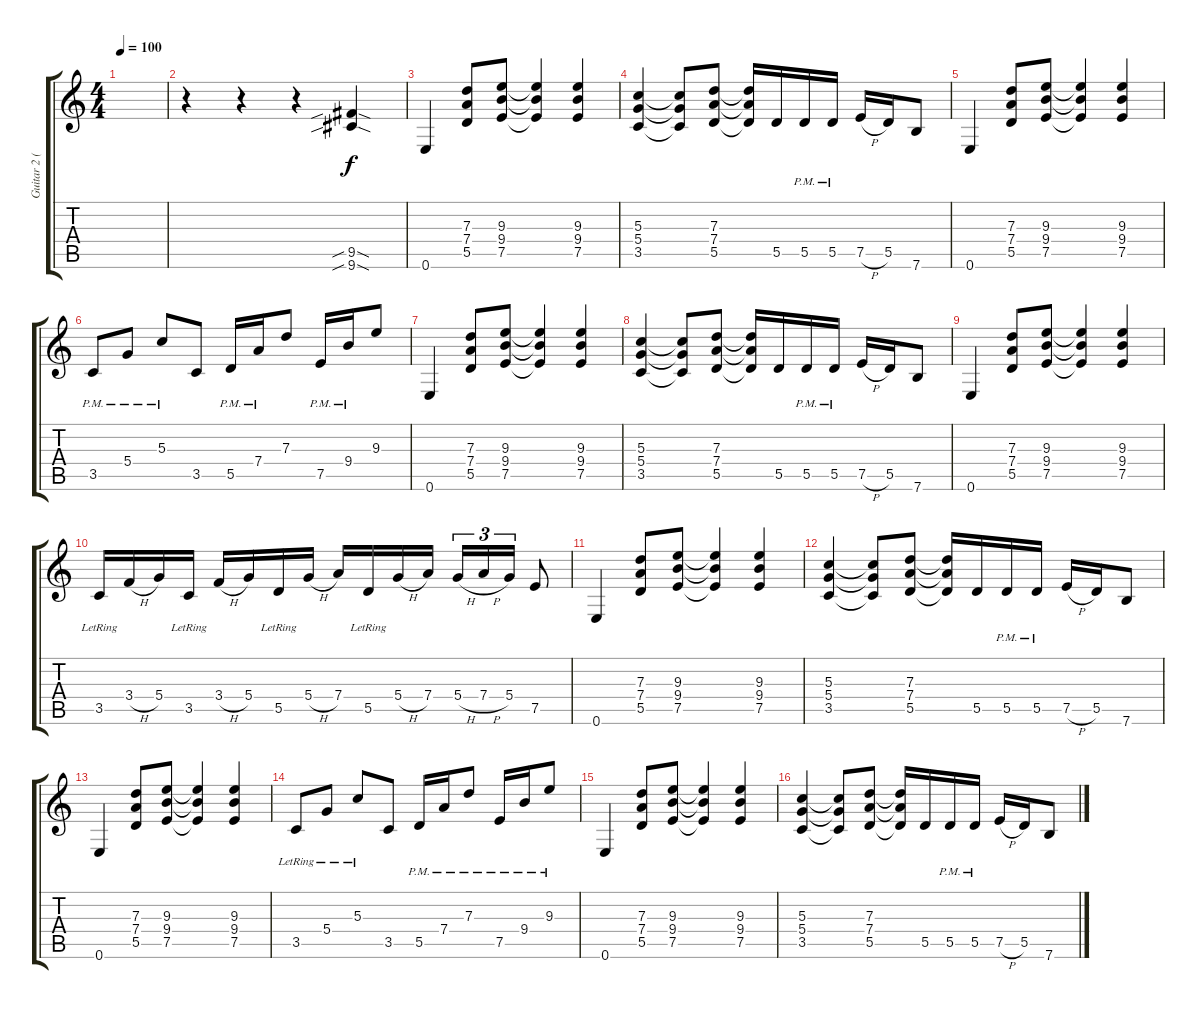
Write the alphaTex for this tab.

\track ("Guitar 2 (Smith)" "Guitar 2 (") {instrument distortionguitar}
\staff {score tabs}
\tuning (E4 B3 G3 D3 A2 E2) {hide}
\ts (4 4)
\tempo 100
\clef g2
\ks c
|
r.4 r.4 r.4 (9.5{sib sod} 9.6{sib sod}).4 |
0.6.4{dy f} (7.3 7.4 5.5).8 (9.3 9.4 7.5).8 (9.3{t} 9.4{t} 7.5{t}).4 (9.3 9.4 7.5).4 |
(5.3 5.4 3.5).4 (5.3{t} 5.4{t} 3.5{t}).8 (7.3 7.4 5.5).8 (7.3{t} 7.4{t} 5.5{t}).16 5.5.16 5.5{pm}.16 5.5{pm}.16 7.5{h}.16 5.5.16 7.6.8 |
0.6.4 (7.3 7.4 5.5).8 (9.3 9.4 7.5).8 (9.3{t} 9.4{t} 7.5{t}).4 (9.3 9.4 7.5).4 |
3.5{pm}.8 5.4{pm}.8 5.3{pm}.8 3.5.8 5.5{pm}.16 7.4{pm}.16 7.3.8 7.5{pm}.16 9.4{pm}.16 9.3.8 |
0.6.4 (7.3 7.4 5.5).8 (9.3 9.4 7.5).8 (9.3{t} 9.4{t} 7.5{t}).4 (9.3 9.4 7.5).4 |
(5.3 5.4 3.5).4 (5.3{t} 5.4{t} 3.5{t}).8 (7.3 7.4 5.5).8 (7.3{t} 7.4{t} 5.5{t}).16 5.5.16 5.5{pm}.16 5.5{pm}.16 7.5{h}.16 5.5.16 7.6.8 |
0.6.4 (7.3 7.4 5.5).8 (9.3 9.4 7.5).8 (9.3{t} 9.4{t} 7.5{t}).4 (9.3 9.4 7.5).4 |
3.5{lr}.16 3.4{h}.16 5.4.16 3.5{lr}.16 3.4{h}.16 5.4.16 5.5{lr}.16 5.4{h}.16 7.4.16 5.5{lr}.16 5.4{h}.16 7.4.16 5.4{h}.16{tu (3 2)} 7.4{h}.16{tu (3 2)} 5.4.16{tu (3 2)} 7.5.8 |
0.6.4 (7.3 7.4 5.5).8 (9.3 9.4 7.5).8 (9.3{t} 9.4{t} 7.5{t}).4 (9.3 9.4 7.5).4 |
(5.3 5.4 3.5).4 (5.3{t} 5.4{t} 3.5{t}).8 (7.3 7.4 5.5).8 (7.3{t} 7.4{t} 5.5{t}).16 5.5.16 5.5{pm}.16 5.5{pm}.16 7.5{h}.16 5.5.16 7.6.8 |
0.6.4 (7.3 7.4 5.5).8 (9.3 9.4 7.5).8 (9.3{t} 9.4{t} 7.5{t}).4 (9.3 9.4 7.5).4 |
3.5{lr}.8 5.4{lr}.8 5.3{lr}.8 3.5.8 5.5{pm}.16 7.4{pm}.16 7.3{pm}.8 7.5{pm}.16 9.4{pm}.16 9.3{pm}.8 |
0.6.4 (7.3 7.4 5.5).8 (9.3 9.4 7.5).8 (9.3{t} 9.4{t} 7.5{t}).4 (9.3 9.4 7.5).4 |
(5.3 5.4 3.5).4 (5.3{t} 5.4{t} 3.5{t}).8 (7.3 7.4 5.5).8 (7.3{t} 7.4{t} 5.5{t}).16 5.5.16 5.5{pm}.16 5.5{pm}.16 7.5{h}.16 5.5.16 7.6.8
